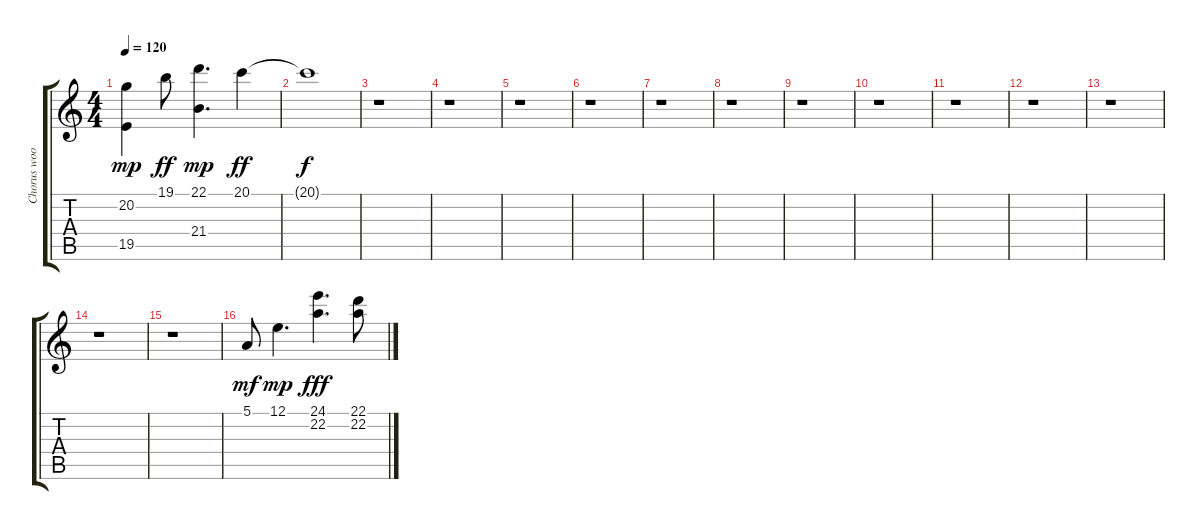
\track ("Chorus woodwind" "Chorus woo") {instrument whistle}
\staff {score tabs}
\tuning (E4 B3 G3 D3 A2 E2) {hide}
\ts (4 4)
\tempo 120
\clef g2
\ks c
(20.2 19.5).4{dy mp} 19.1.8{dy ff} (22.1 21.4).4{d dy mp} 20.1.4{dy ff} |
20.1{t}.1{dy f} |
r.1 |
r.1 |
r.1 |
r.1 |
r.1 |
r.1 |
r.1 |
r.1 |
r.1 |
r.1 |
r.1 |
r.1 |
r.1 |
5.1.8{dy mf} 12.1.4{d dy mp} (24.1 22.2).4{d dy fff} (22.1 22.2).8
